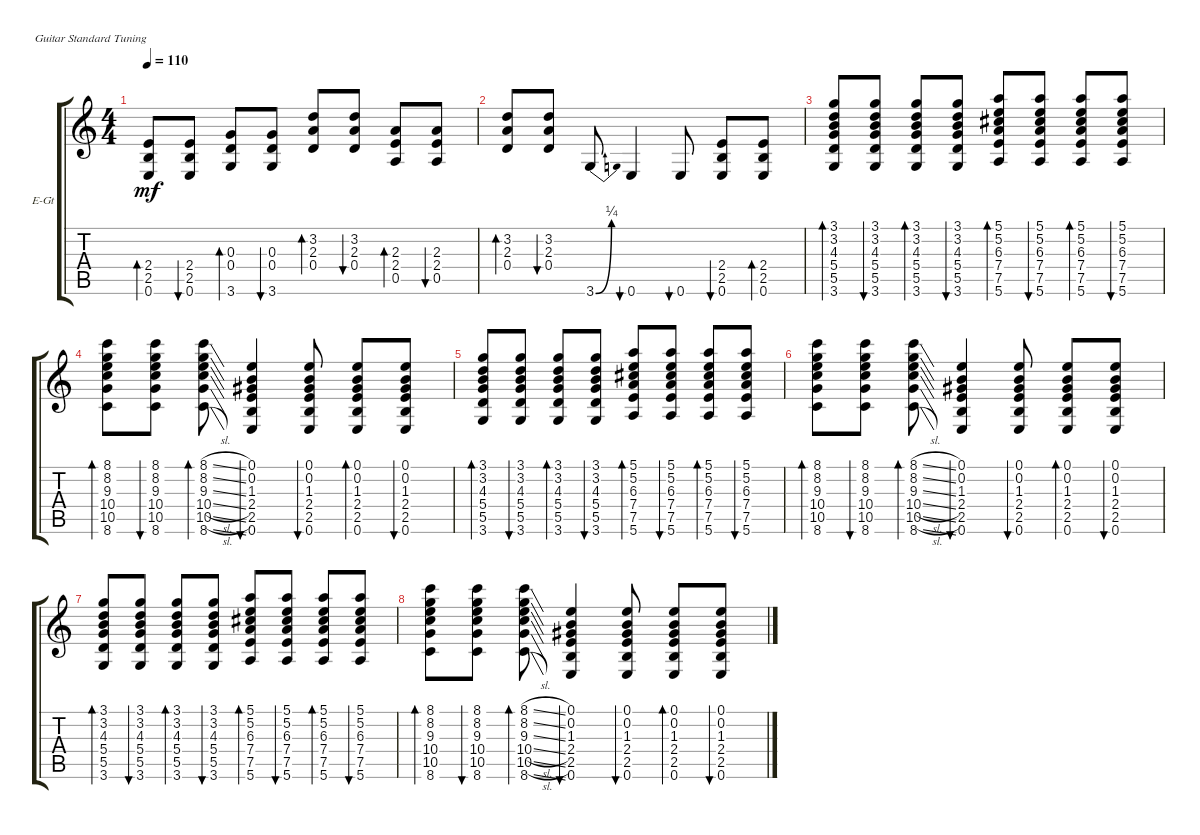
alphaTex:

\bracketExtendMode groupsimilarinstruments
\firstSystemTrackNameOrientation horizontal
\otherSystemsTrackNameOrientation horizontal
\track ("Electric Guitar" "E-Gt") {instrument distortionguitar}
\staff {score tabs}
\tuning (E4 B3 G3 D3 A2 E2)
\ts (4 4)
\tempo 110
\clef g2
\ks c
(2.4 2.5 0.6).8{bd 30 dy mf} (2.4 2.5 0.6).8{bu 30} (0.3 0.4 3.6).8{bd 30} (0.3 0.4 3.6).8{bu 30} (3.2 2.3 0.4).8{bd 30} (3.2 2.3 0.4).8{bu 30} (2.3 2.4 0.5).8{bd 30} (2.3 2.4 0.5).8{bu 30} |
(3.2 2.3 0.4).8{bd 30} (3.2 2.3 0.4).8{bu 30} 3.6{be (bend 0 0 60 1)}.8 0.6.4{bu 30} 0.6.8{bu 30} (2.4 2.5 0.6).8{bu 30} (2.4 2.5 0.6).8{bd 30} |
(3.1 3.2 4.3 5.4 5.5 3.6).8{bd 30} (3.1 3.2 4.3 5.4 5.5 3.6).8{bu 30} (3.1 3.2 4.3 5.4 5.5 3.6).8{bd 30} (3.1 3.2 4.3 5.4 5.5 3.6).8{bu 30} (5.1 5.2 6.3 7.4 7.5 5.6).8{bd 30} (5.1 5.2 6.3 7.4 7.5 5.6).8{bu 30} (5.1 5.2 6.3 7.4 7.5 5.6).8{bd 30} (5.1 5.2 6.3 7.4 7.5 5.6).8{bu 30} |
(8.1 8.2 9.3 10.4 10.5 8.6).8{bd 30} (8.1 8.2 9.3 10.4 10.5 8.6).8{bu 30} (8.1{sl} 8.2{sl} 9.3{sl} 10.4{sl} 10.5{sl} 8.6{sl}).8{bd 30} (0.1 0.2 1.3 2.4 2.5 0.6).4{bu 30} (0.1 0.2 1.3 2.4 2.5 0.6).8{bu 30} (0.1 0.2 1.3 2.4 2.5 0.6).8{bd 30} (0.1 0.2 1.3 2.4 2.5 0.6).8{bu 30} |
(3.1 3.2 4.3 5.4 5.5 3.6).8{bd 30} (3.1 3.2 4.3 5.4 5.5 3.6).8{bu 30} (3.1 3.2 4.3 5.4 5.5 3.6).8{bd 30} (3.1 3.2 4.3 5.4 5.5 3.6).8{bu 30} (5.1 5.2 6.3 7.4 7.5 5.6).8{bd 30} (5.1 5.2 6.3 7.4 7.5 5.6).8{bu 30} (5.1 5.2 6.3 7.4 7.5 5.6).8{bd 30} (5.1 5.2 6.3 7.4 7.5 5.6).8{bu 30} |
(8.1 8.2 9.3 10.4 10.5 8.6).8{bd 30} (8.1 8.2 9.3 10.4 10.5 8.6).8{bu 30} (8.1{sl} 8.2{sl} 9.3{sl} 10.4{sl} 10.5{sl} 8.6{sl}).8{bd 30} (0.1 0.2 1.3 2.4 2.5 0.6).4{bu 30} (0.1 0.2 1.3 2.4 2.5 0.6).8{bu 30} (0.1 0.2 1.3 2.4 2.5 0.6).8{bd 30} (0.1 0.2 1.3 2.4 2.5 0.6).8{bu 30} |
(3.1 3.2 4.3 5.4 5.5 3.6).8{bd 30} (3.1 3.2 4.3 5.4 5.5 3.6).8{bu 30} (3.1 3.2 4.3 5.4 5.5 3.6).8{bd 30} (3.1 3.2 4.3 5.4 5.5 3.6).8{bu 30} (5.1 5.2 6.3 7.4 7.5 5.6).8{bd 30} (5.1 5.2 6.3 7.4 7.5 5.6).8{bu 30} (5.1 5.2 6.3 7.4 7.5 5.6).8{bd 30} (5.1 5.2 6.3 7.4 7.5 5.6).8{bu 30} |
(8.1 8.2 9.3 10.4 10.5 8.6).8{bd 30} (8.1 8.2 9.3 10.4 10.5 8.6).8{bu 30} (8.1{sl} 8.2{sl} 9.3{sl} 10.4{sl} 10.5{sl} 8.6{sl}).8{bd 30} (0.1 0.2 1.3 2.4 2.5 0.6).4{bu 30} (0.1 0.2 1.3 2.4 2.5 0.6).8{bu 30} (0.1 0.2 1.3 2.4 2.5 0.6).8{bd 30} (0.1 0.2 1.3 2.4 2.5 0.6).8{bu 30}
